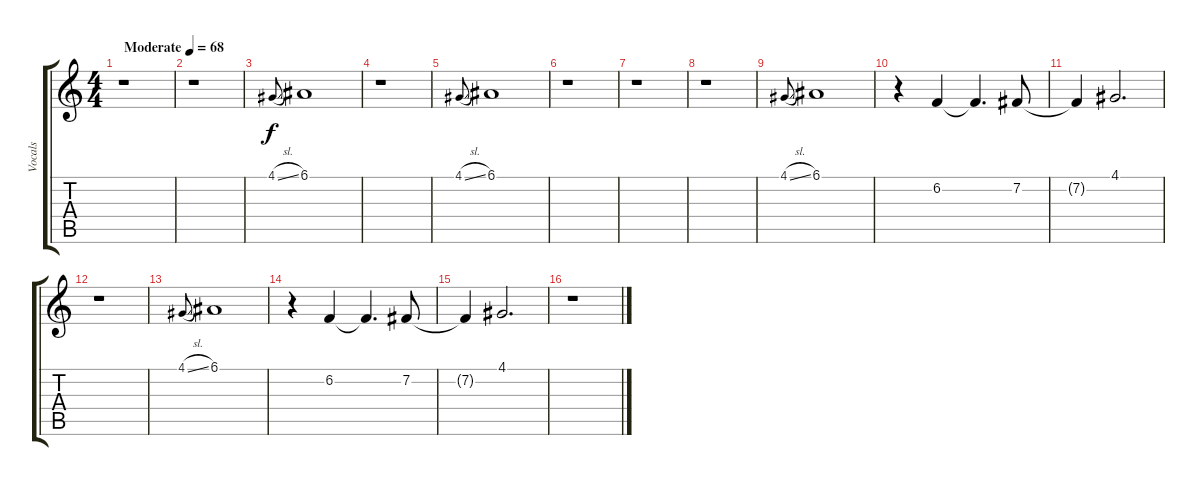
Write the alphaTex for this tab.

\track ("Vocals" "Vocals") {instrument voiceoohs}
\staff {score tabs}
\tuning (E4 B3 G3 D3 A2 E2) {hide}
\ts (4 4)
\tempo (68 "Moderate")
\clef g2
\ks c
r.1{dy f volume 11 instrument voiceoohs} |
r.1 |
4.1{sl}.8{gr onbeat} 6.1.1 |
r.1 |
4.1{sl}.8{gr onbeat} 6.1.1 |
r.1 |
r.1 |
r.1 |
4.1{sl}.8{gr onbeat} 6.1.1 |
r.4 6.2.4 6.2{t}.4{d} 7.2.8 |
7.2{t}.4 4.1.2{d} |
r.1 |
4.1{sl}.8{gr onbeat} 6.1.1 |
r.4 6.2.4 6.2{t}.4{d} 7.2.8 |
7.2{t}.4 4.1.2{d} |
r.1
